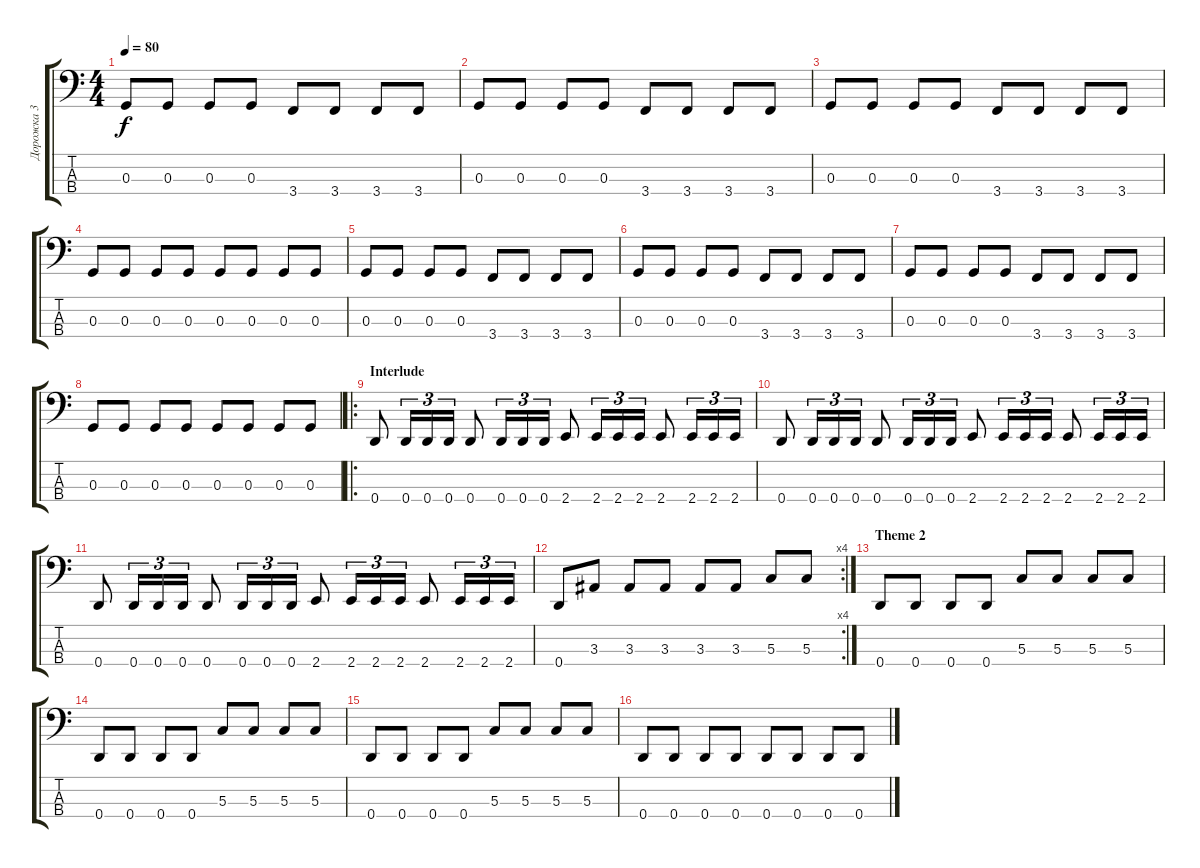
\track ("Дорожка 3" "Дорожка 3") {instrument electricbassfinger}
\staff {score tabs}
\tuning (F2 C2 G1 D1) {hide}
\ts (4 4)
\tempo 80
\clef f4
\ks c
0.3.8{dy f} 0.3.8 0.3.8 0.3.8 3.4.8 3.4.8 3.4.8 3.4.8 |
0.3.8 0.3.8 0.3.8 0.3.8 3.4.8 3.4.8 3.4.8 3.4.8 |
0.3.8 0.3.8 0.3.8 0.3.8 3.4.8 3.4.8 3.4.8 3.4.8 |
0.3.8 0.3.8 0.3.8 0.3.8 0.3.8 0.3.8 0.3.8 0.3.8 |
0.3.8 0.3.8 0.3.8 0.3.8 3.4.8 3.4.8 3.4.8 3.4.8 |
0.3.8 0.3.8 0.3.8 0.3.8 3.4.8 3.4.8 3.4.8 3.4.8 |
0.3.8 0.3.8 0.3.8 0.3.8 3.4.8 3.4.8 3.4.8 3.4.8 |
0.3.8 0.3.8 0.3.8 0.3.8 0.3.8 0.3.8 0.3.8 0.3.8 |
\ro
\section ("" "Interlude")
0.4.8 0.4.16{tu (3 2)} 0.4.16{tu (3 2)} 0.4.16{tu (3 2)} 0.4.8 0.4.16{tu (3 2)} 0.4.16{tu (3 2)} 0.4.16{tu (3 2)} 2.4.8 2.4.16{tu (3 2)} 2.4.16{tu (3 2)} 2.4.16{tu (3 2)} 2.4.8 2.4.16{tu (3 2)} 2.4.16{tu (3 2)} 2.4.16{tu (3 2)} |
0.4.8 0.4.16{tu (3 2)} 0.4.16{tu (3 2)} 0.4.16{tu (3 2)} 0.4.8 0.4.16{tu (3 2)} 0.4.16{tu (3 2)} 0.4.16{tu (3 2)} 2.4.8 2.4.16{tu (3 2)} 2.4.16{tu (3 2)} 2.4.16{tu (3 2)} 2.4.8 2.4.16{tu (3 2)} 2.4.16{tu (3 2)} 2.4.16{tu (3 2)} |
0.4.8 0.4.16{tu (3 2)} 0.4.16{tu (3 2)} 0.4.16{tu (3 2)} 0.4.8 0.4.16{tu (3 2)} 0.4.16{tu (3 2)} 0.4.16{tu (3 2)} 2.4.8 2.4.16{tu (3 2)} 2.4.16{tu (3 2)} 2.4.16{tu (3 2)} 2.4.8 2.4.16{tu (3 2)} 2.4.16{tu (3 2)} 2.4.16{tu (3 2)} |
\rc 4
0.4.8 3.3.8 3.3.8 3.3.8 3.3.8 3.3.8 5.3.8 5.3.8 |
\section ("" "Theme 2")
0.4.8 0.4.8 0.4.8 0.4.8 5.3.8 5.3.8 5.3.8 5.3.8 |
0.4.8 0.4.8 0.4.8 0.4.8 5.3.8 5.3.8 5.3.8 5.3.8 |
0.4.8 0.4.8 0.4.8 0.4.8 5.3.8 5.3.8 5.3.8 5.3.8 |
0.4.8 0.4.8 0.4.8 0.4.8 0.4.8 0.4.8 0.4.8 0.4.8
